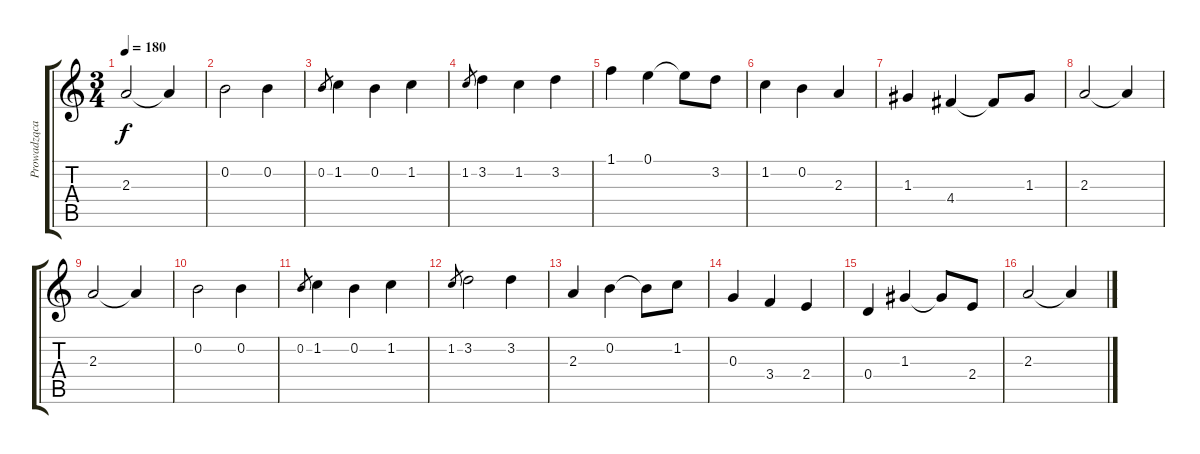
\track ("Prowadząca" "Prowadząca") {instrument acousticguitarsteel}
\staff {score tabs}
\tuning (E4 B3 G3 D3 A2 E2) {hide}
\ts (3 4)
\tempo 180
\clef g2
\ks c
2.3.2{dy f} 2.3{t}.4 |
0.2.2 0.2.4 |
0.2.8{gr} 1.2.4 0.2.4 1.2.4 |
1.2.8{gr} 3.2.4 1.2.4 3.2.4 |
1.1.4 0.1.4 0.1{t}.8 3.2.8 |
1.2.4 0.2.4 2.3.4 |
1.3.4 4.4.4 4.4{t}.8 1.3.8 |
2.3.2 2.3{t}.4 |
2.3.2 2.3{t}.4 |
0.2.2 0.2.4 |
0.2.8{gr} 1.2.4 0.2.4 1.2.4 |
1.2.8{gr} 3.2.2 3.2.4 |
2.3.4 0.2.4 0.2{t}.8 1.2.8 |
0.3.4 3.4.4 2.4.4 |
0.4.4 1.3.4 1.3{t}.8 2.4.8 |
2.3.2 2.3{t}.4
